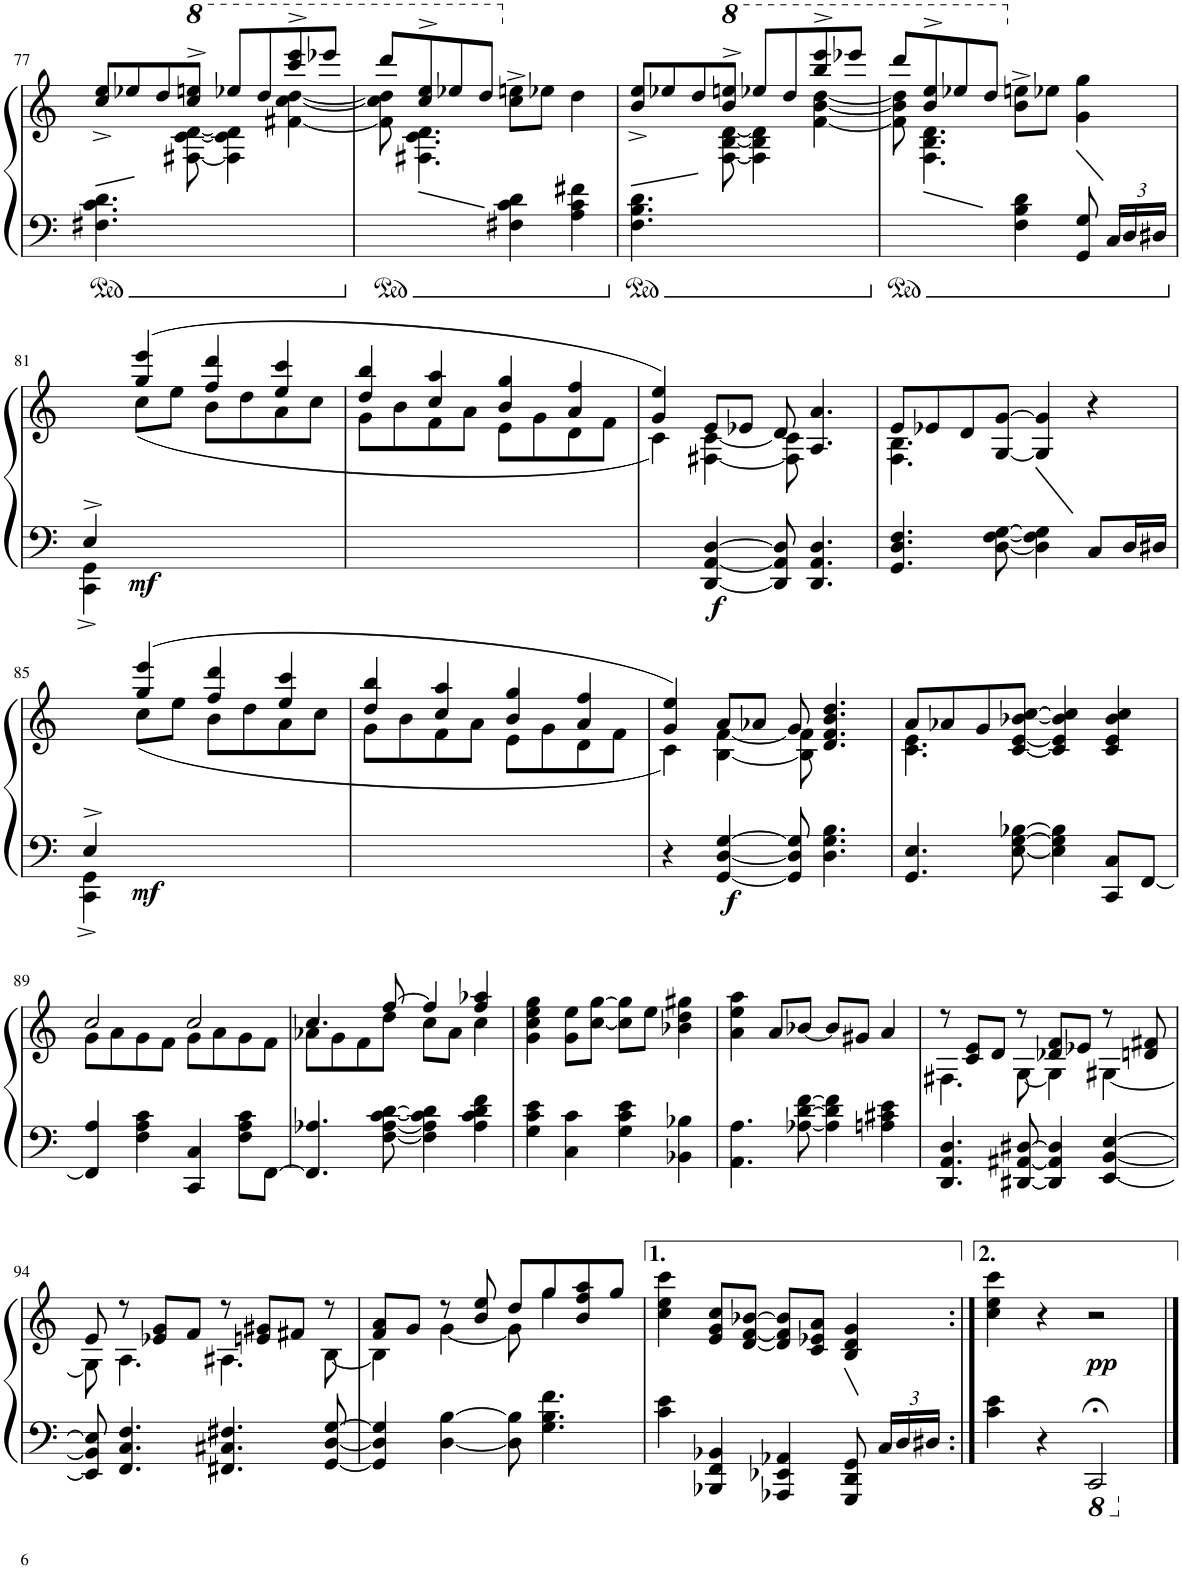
**kern	**kern	**dynam
*part1	*part1	*part1
*staff2	*staff1	*staff1/2
*I"Piano	*	*
*I'Pno.	*	*
!!LO:PB:g=z
*clefF4	*clefG2	*
*k[]	*k[]	*
*C:	*C:	*
*M4/4	*M4/4	*
*met(c)	*met(c)	*
=77	=77	=77
*^	*^	*
4.F#X\ 4.c\ 4.d\	4ryy	8cc/^ 8ee/^L	4.ryy	.
.	.	8ee-X/	.	.
.	8ryy	8dd/	.	.
*	*	*8va	*	*
8ryy	2ryy	8ccc/^ 8eeen/^J	[8f#X\ [8cc\ [8dd\	.
4ryy	.	8eee-X/L	4f#\] 4cc\] 4dd\]	.
.	.	8ddd/	.	.
4ryy	.	8cccc/^ 8eeee/^	[4ff#X\ [4ccc\ [4ddd\	.
.	8ryy	8eeee-X/J	.	.
*v	*v	*	*	*
=78	=78	=78	=78
8ryy	8dddd/L	8ff#\] 8ccc\] 8ddd\]	.
4.ryy	8ccc/^ 8eee/^	4.f#X\ 4.cc\ 4.dd\	.
.	8eee-X/	.	.
.	8ddd/J	.	.
*	*X8va	*	*
4F#X\ 4c\ 4d\	8cc\^ 8een\^L	2ryy	.
.	8ee-X\J	.	.
4A\ 4c\ 4f#X\	4dd\	.	.
=79	=79	=79	=79
4.F\ 4.B\ 4.d\	8b/^ 8ee/^L	4.ryy	.
.	8ee-X/	.	.
.	8dd/	.	.
*	*8va	*	*
8ryy	8bb/^ 8eeen/^J	[8f\ [8b\ [8dd\	.
4ryy	8eee-X/L	4f\] 4b\] 4dd\]	.
.	8ddd/	.	.
4ryy	8bbb/^ 8eeee/^	[4ff\ [4bb\ [4ddd\	.
.	8eeee-X/J	.	.
=80	=80	=80	=80
8ryy	8dddd/L	8ff\] 8bb\] 8ddd\]	.
4.ryy	8bb/^ 8eee/^	4.f\ 4.b\ 4.dd\	.
.	8eee-X/	.	.
.	8ddd/J	.	.
*	*X8va	*	*
4F\ 4B\ 4d\	8b\^ 8een\^L	2ryy	.
.	8ee-X\J	.	.
8GG/ 8G/	4g\ 4gg\	.	.
*Xbrackettup	*	*	*
24C/LL	.	.	.
24D/	.	.	.
24D#X/JJ	.	.	.
!!LO:LB:g=z	!!
=81	=81	=81	=81
*^	*	*	*
4E^/	4CC\^ 4GG\^	4ryy	4ryy	.
!	!	!	!	!LO:DY:b=2
4ryy	2.ryy	(4gg/ 4eee/	(8cc\L	mf
.	.	.	8ee\J	.
2ryy	.	4ff/ 4ddd/	8b\L	.
.	.	.	8dd\	.
.	.	4ee/ 4ccc/	8a\	.
.	.	.	8cc\J	.
*v	*v	*	*	*
=82	=82	=82	=82
1ryy	4dd/ 4bb/	8g\L	.
.	.	8b\	.
.	4cc/ 4aa/	8f\	.
.	.	8a\J	.
.	4b/ 4gg/	8e\L	.
.	.	8g\	.
.	4a/ 4ff/	8d\	.
.	.	8f\J	.
=83	=83	=83	=83
4ryy	4g/ 4ee/)	4c\)	.
!	!	!	!LO:DY:b=2
[4DD/ [4AA/ [4D/	8e/L	[4F#X\ [4c\	f
.	8e-X/J	.	.
8DD/] 8AA/] 8D/]	8d/	8F#\] 8c\]	.
4.DD/ 4.AA/ 4.D/	4.A/ 4.a/	4.ryy	.
=84	=84	=84	=84
4.GG/ 4.D/ 4.F/	8e/L	4.F\ 4.B\	.
.	8e-X/	.	.
.	8d/	.	.
[8D\ [8F\ [8G\	[8G/ [8g/J	2ryy	.
4D\] 4F\] 4G\]	4G/] 4g/]	.	.
8C/L	4r	.	.
16D/L	.	8ryy	.
16D#X/JJ	.	.	.
!!LO:LB:g=z	!!
=85	=85	=85	=85
*^	*	*	*
4E^/	4CC\^ 4GG\^	4ryy	4ryy	.
!	!	!	!	!LO:DY:b=2
4ryy	2.ryy	(4gg/ 4eee/	(8cc\L	mf
.	.	.	8ee\J	.
2ryy	.	4ff/ 4ddd/	8b\L	.
.	.	.	8dd\	.
.	.	4ee/ 4ccc/	8a\	.
.	.	.	8cc\J	.
*v	*v	*	*	*
=86	=86	=86	=86
1ryy	4dd/ 4bb/	8g\L	.
.	.	8b\	.
.	4cc/ 4aa/	8f\	.
.	.	8a\J	.
.	4b/ 4gg/	8e\L	.
.	.	8g\	.
.	4a/ 4ff/	8d\	.
.	.	8f\J	.
=87	=87	=87	=87
4r	4g/ 4ee/)	4c\)	.
!	!	!	!LO:DY:b=2
[4GG/ [4D/ [4G/	8a/L	[4B\ [4f\	f
.	8a-X/J	.	.
8GG/] 8D/] 8G/]	8g/	8B\] 8f\]	.
4.D\ 4.G\ 4.B\	4.d/ 4.f/ 4.b/ 4.dd/	4.ryy	.
=88	=88	=88	=88
4.GG/ 4.E/	8a/L	4.c\ 4.e\	.
.	8a-X/	.	.
.	8g/	.	.
[8E\ [8G\ [8B-X\	[8c/ [8e/ [8b-X/ [8cc/J	2ryy	.
4E\] 4G\] 4B-\]	4c/] 4e/] 4b-/] 4cc/]	.	.
8CC/ 8C/L	4c/ 4e/ 4b-/ 4cc/	.	.
[8FF/J	.	8ryy	.
!!LO:LB:g=z	!!
=89	=89	=89	=89
4FF/] 4A/	2cc/	8g\L	.
.	.	8a\	.
4F\' 4A\' 4c\'	.	8g\	.
.	.	8f\J	.
4CC/ 4C/	2cc/	8g\L	.
.	.	8a\	.
8F\' 8A\' 8c\'L	.	8g\	.
[8FF\J	.	8f\J	.
=90	=90	=90	=90
4.FF/] 4.A-X/	4.cc/	8a-X\L	.
.	.	8g\	.
.	.	8f\	.
[8F\ [8A-\ [8c\ [8d\	[8ff/	8dd\J	.
4F\] 4A-\] 4c\] 4d\]	4ff/]	8cc\L	.
.	.	8a-\J	.
4A-\ 4c\ 4d\ 4f\	4ff/ 4aa-X/	4cc\	.
*	*v	*v	*
=91	=91	=91
4G\ 4c\ 4e\	4g\ 4cc\ 4ee\ 4gg\	.
4C\ 4c\	8g\ 8ee\L	.
.	[8cc\ [8gg\J	.
4G\ 4c\ 4e\	8cc\] 8gg\]L	.
.	8ee\J	.
4BB-X\ 4B-X\	4b-X\ 4dd\ 4gg#X\	.
=92	=92	=92
4.AA\ 4.A\	4a\ 4ee\ 4aa\	.
.	8a/L	.
[8A-X\ [8d\ [8f\	[8b-X/J	.
4A-\] 4d\] 4f\]	8b-/L]	.
.	8g#X/J	.
4An\ 4c#X\ 4e\	4a/	.
=93	=93	=93
*	*^	*
4.DD/ 4.AA/ 4.D/	8r	4.F#X\	.
.	8c/ 8e/L	.	.
.	8d/J	.	.
[8DD#X/ [8AA#X/ [8D#X/	8r	[8G\	.
4DD#/] 4AA#/] 4D#/]	8d-X/ 8f/L	4G\]	.
.	8e-X/J	.	.
[4EE/ [4BB/ [4E/	8r	[4G#X\	.
.	8dn/ 8f#X/	.	.
!!LO:LB:g=z	!!
=94	=94	=94	=94
8EE/] 8BB/] 8E/]	8e/	8G#\]	.
4.FF/ 4.C/ 4.F/	8r	4.A\	.
.	8e-X/ 8g/L	.	.
.	8f/J	.	.
4.FF#X/ 4.C#X/ 4.F#X/	8r	4.A#X\	.
.	8en/ 8g#X/L	.	.
.	8f#X/J	.	.
[8GG/ [8D/ [8G/	8r	[8B\	.
=95	=95	=95	=95
4GG/] 4D/] 4G/]	8f/ 8a/L	4B\]	.
.	8g/J	.	.
[4D\ [4B\	8r	[4g\	.
.	8b/ 8ee/	.	.
8D\] 8B\]	8dd/L	8g\]	.
4.G\ 4.B\ 4.f\	8gg/	4gg\	.
.	8b/ 8ff/ 8aa/	.	.
.	8gg/J	8ryy	.
*	*v	*v	*
=96	=96	=96
4c\ 4e\	4cc\ 4ee\ 4ccc\	.
4BBB-X/ 4FF/ 4BB-X/	8e/ 8g/ 8cc/L	.
.	[8d/ [8f/ [8b-X/J	.
4AAA-X/ 4EE-X/ 4AA-X/	8d/] 8f/] 8b-/]L	.
.	8c/ 8e-X/ 8a/J	.
8GGG/ 8DD/ 8GG/	4B/ 4d/ 4g/	.
24C/LL	.	.
24D/	.	.
24D#X/JJ	.	.
=97:|!	=97:|!	=97:|!
4c\ 4e\	4cc\ 4ee\ 4ccc\	.
4r	4r	.
*8ba	*	*
!	!	!LO:DY:b
2CCC;</	2r	pp
*X8ba	*	*
==	==	==
*-	*-	*-
